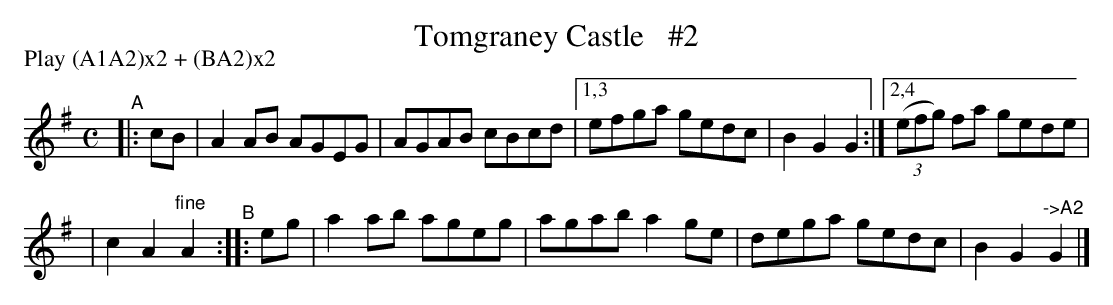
X:1
T: Tomgraney Castle   #2
P: Play (A1A2)x2 + (BA2)x2
M: C
L: 1/8
K: Ador
"^A"|: cB | A2AB AGEG | AGAB cBcd |[1,3 efga gedc | B2G2 G2 :|[2,4 (3(efg) fa gede |
| c2A2 "^fine"A2 "^B":: eg | a2ab ageg | agab a2ge | dega gedc | B2G2 "^->A2"G2 |]
